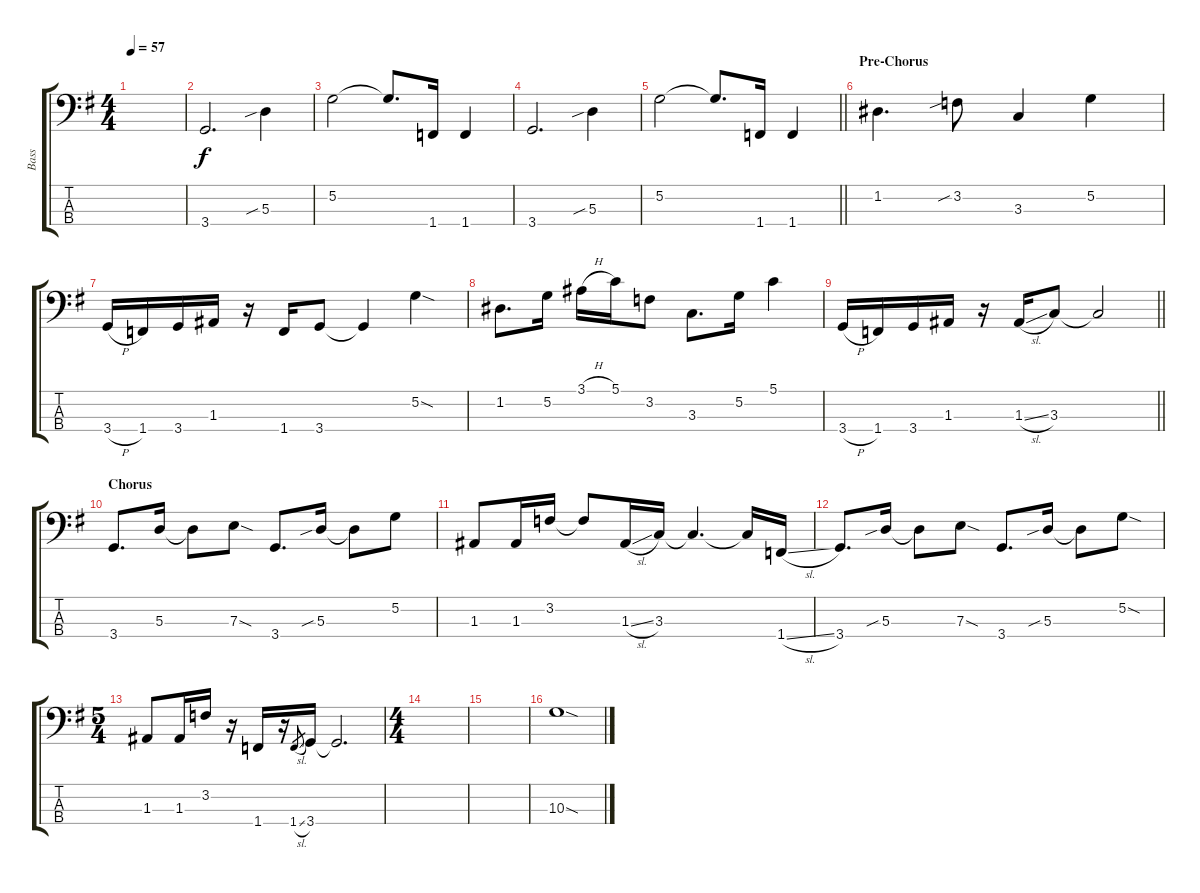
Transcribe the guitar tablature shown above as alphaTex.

\track ("Bass" "Bass") {instrument fretlessbass}
\staff {score tabs}
\tuning (G2 D2 A1 E1) {hide}
\ts (4 4)
\tempo 57
\clef f4
\ks g
|
3.4.2{d} 5.3{sib}.4 |
5.2.2 5.2{t}.8{d} 1.4.16 1.4.4 |
3.4.2{d} 5.3{sib}.4 |
\barLineRight lightlight
5.2.2 5.2{t}.8{d} 1.4.16 1.4.4 |
\section ("" "Pre-Chorus")
1.2.4{d} 3.2{sib}.8 3.3.4 5.2.4 |
3.4{h}.16 1.4.16 3.4.16 1.3.16 r.16 1.4.16 3.4.8 3.4{t}.4 5.2{sod}.4 |
1.2.8{d} 5.2.16 3.1{h}.16 5.1.16 3.2.8 3.3.8{d} 5.2.16 5.1.4 |
\barLineRight lightlight
3.4{h}.16 1.4.16 3.4.16 1.3.16 r.16 1.3{sl}.16 3.3.8 3.3{t}.2 |
\section ("" "Chorus")
3.4.8{d} 5.3.16 5.3{t}.8 7.3{sod}.8 3.4.8{d} 5.3{sib}.16 5.3{t}.8 5.2.8 |
1.3.8 1.3.16 3.2.16 3.2{t}.8 1.3{sl}.16 3.3.16 3.3{t}.4{d} 3.3{t}.16 1.4{sl}.16 |
3.4.8{d} 5.3{sib}.16 5.3{t}.8 7.3{sod}.8 3.4.8{d} 5.3{sib}.16 5.3{t}.8 5.2{sod}.8 |
\ts (5 4)
1.3.8 1.3.16 3.2.16 r.16 1.4.16 r.16 1.4{sl}.8{gr} 3.4.16 3.4{t}.2{d} |
\ts (4 4)
|
|
10.3{sod}.1
